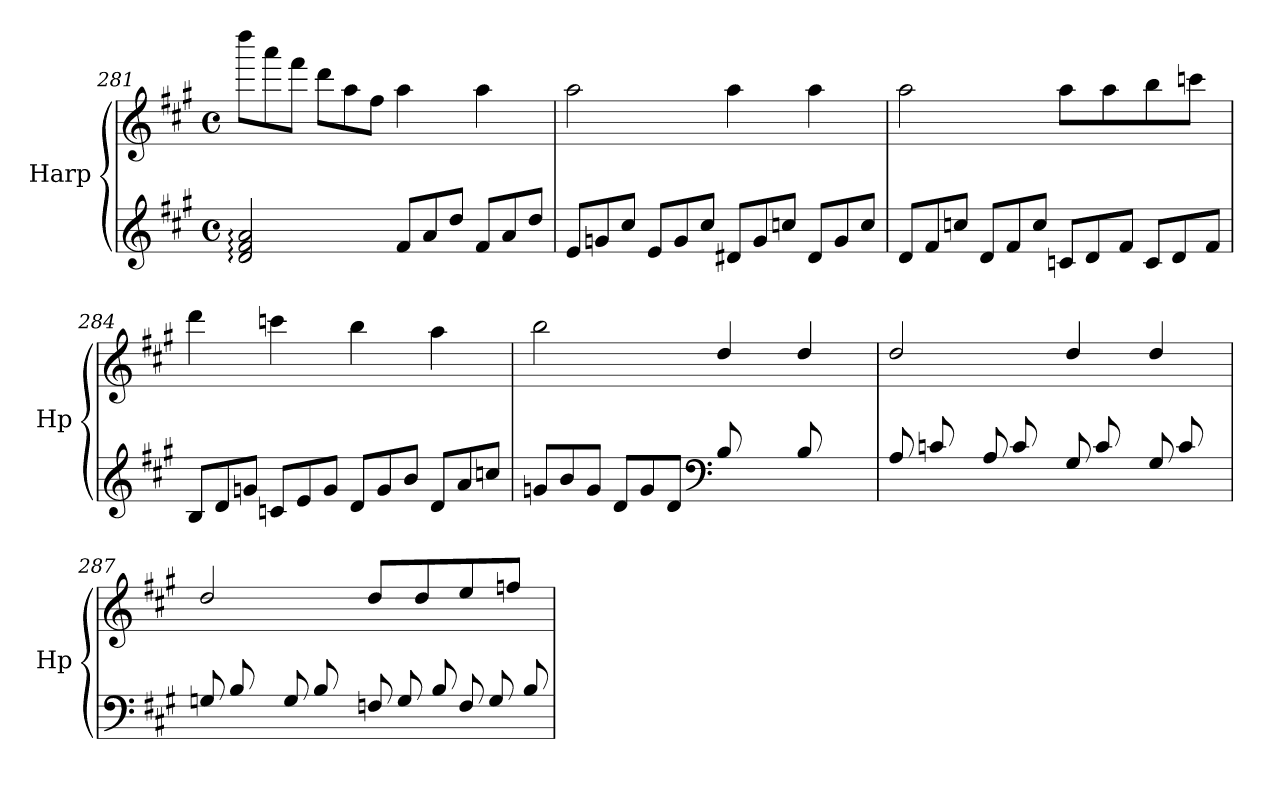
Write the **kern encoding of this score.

**kern	**kern
*part1	*part1
*staff2	*staff1
*I"Harp	*
*I'Hp	*
*clefG2	*clefG2
*k[f#c#g#]	*k[f#c#g#]
*A:	*A:
*M4/4	*M4/4
*met(c)	*met(c)
*	*Xtuplet
=281	=281
2d/: 2f#/: 2a/:	12dddd\L
.	12aaa\
.	12fff#\J
.	12ddd\L
.	12aa\
.	12ff#\J
*Xtuplet	*
12f#/L	4aa\
12a/	.
12dd/J	.
12f#/L	4aa\
12a/	.
12dd/J	.
!!LO:PB:g=z
=282	=282
12e/L	2aa\
12gn/	.
12cc#/J	.
12e/L	.
12g/	.
12cc#/J	.
12d#X/L	4aa\
12g/	.
12ccn/J	.
12d#/L	4aa\
12g/	.
12cc/J	.
!!LO:PB:g=z
=283	=283
12d/L	2aa\
12f#/	.
12ccn/J	.
12d/L	.
12f#/	.
12cc/J	.
12cn/L	8aa\L
12d/	.
.	8aa\
12f#/J	.
12c/L	8bb\
12d/	.
.	8cccn\J
12f#/J	.
=284	=284
12B/L	4ddd\
12d/	.
12gn/J	.
12cn/L	4cccn\
12e/	.
12g/J	.
12d/L	4bb\
12g/	.
12b/J	.
12d/L	4aa\
12a/	.
12ccn/J	.
!!LO:PB:g=z
=285	=285
*	*^
12gn/L	2bb\	12%7ryy
12b/	.	.
12g/J	.	.
12d/L	.	.
12g/	.	.
12d/J	.	.
*clefF4	*	*
12B/L	4dd/	.
6ryy	.	12d\
.	.	12g\J
12B/L	4dd/	12ryy
6ryy	.	12d\
.	.	12g\J
=286	=286	=286
12A/L	2dd/	6ryy
12cn/	.	.
12ryy	.	12f#\J
12A/L	.	6ryy
12c/	.	.
12ryy	.	12f#\J
12G#/L	4dd/	6ryy
12c/	.	.
12ryy	.	12fn\J
12G#/L	4dd/	6ryy
12c/	.	.
12ryy	.	12f\J
=287	=287	=287
12Gn/L	2dd/	6ryy
12B/	.	.
12ryy	.	12fn\J
12G/L	.	6ryy
12B/	.	.
12ryy	.	12f\J
12Fn/L	8dd/L	2ryy
12G/	.	.
.	8dd/	.
12B/J	.	.
12F/L	8ee/	.
12G/	.	.
.	8ffn/J	.
12B/J	.	.
*	*v	*v
=	=
*-	*-
